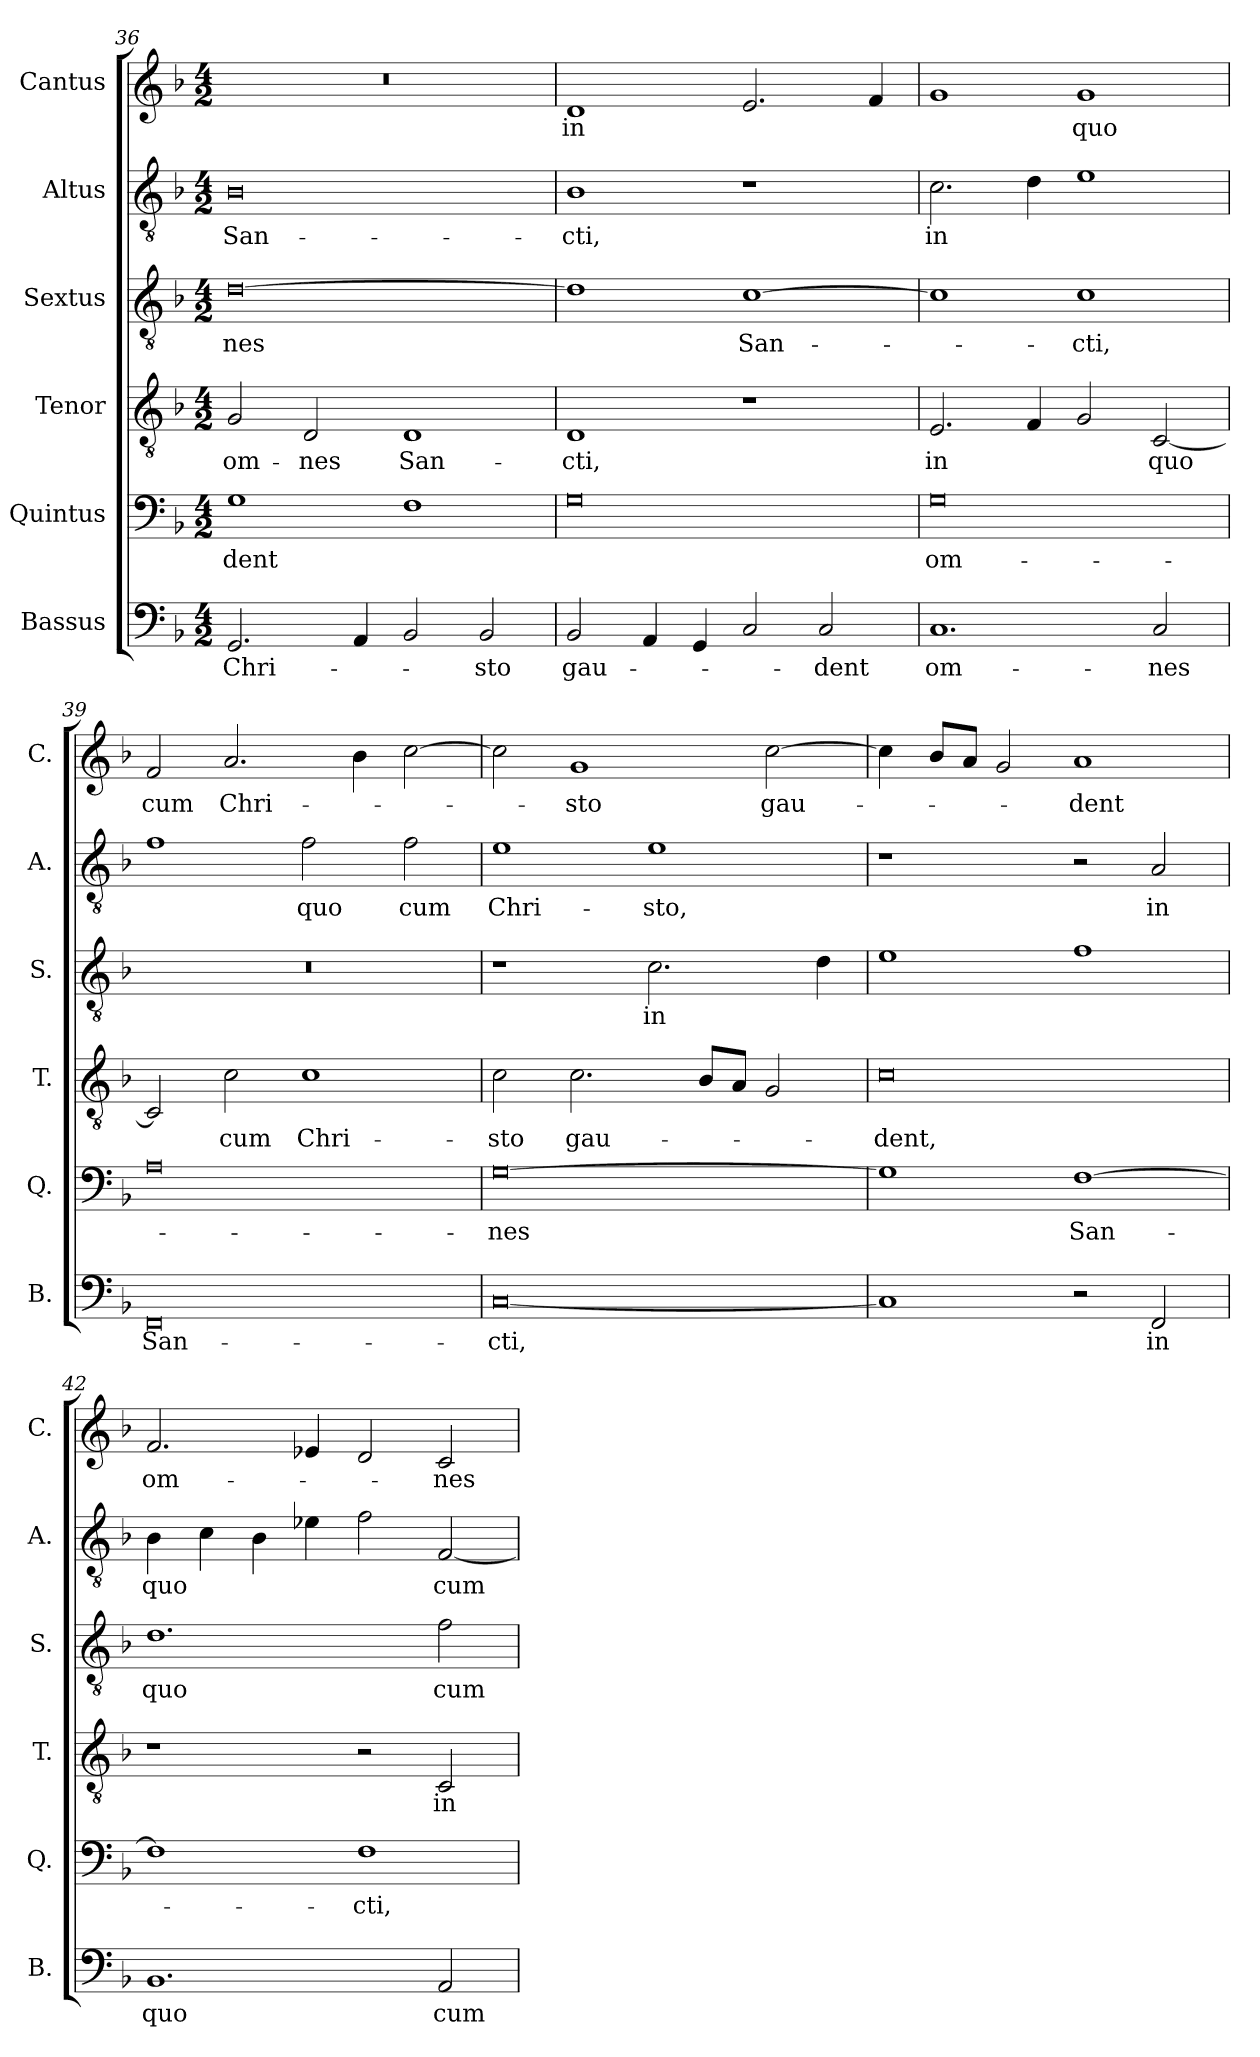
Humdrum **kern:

**kern	**text	**kern	**text	**kern	**text	**kern	**text	**kern	**text	**kern	**text
*part6	*part6	*part5	*part5	*part4	*part4	*part3	*part3	*part2	*part2	*part1	*part1
*staff6	*staff6	*staff5	*staff5	*staff4	*staff4	*staff3	*staff3	*staff2	*staff2	*staff1	*staff1
*I"Bassus	*	*I"Quintus	*	*I"Tenor	*	*I"Sextus	*	*I"Altus	*	*I"Cantus	*
*I'B.	*	*I'Q.	*	*I'T.	*	*I'S.	*	*I'A.	*	*I'C.	*
!!LO:LB:g=z
*clefF4	*	*clefF4	*	*clefGv2	*	*clefGv2	*	*clefGv2	*	*clefG2	*
*k[b-]	*	*k[b-]	*	*k[b-]	*	*k[b-]	*	*k[b-]	*	*k[b-]	*
*M4/2	*	*M4/2	*	*M4/2	*	*M4/2	*	*M4/2	*	*M4/2	*
=36	=36	=36	=36	=36	=36	=36	=36	=36	=36	=36	=36
2.GG/	Chri-	1G	-dent	2G/	om-	[0d	-nes	0B-	San-	0r	.
.	.	.	.	2D/	-nes	.	.	.	.	.	.
4AA/	.	.	.	.	.	.	.	.	.	.	.
2BB-/	.	1F	.	1D	San-	.	.	.	.	.	.
2BB-/	-sto	.	.	.	.	.	.	.	.	.	.
=37	=37	=37	=37	=37	=37	=37	=37	=37	=37	=37	=37
2BB-/	gau-	0G	.	1D	-cti,	1d]	.	1B-	-cti,	1d	in
4AA/	.	.	.	.	.	.	.	.	.	.	.
4GG/	.	.	.	.	.	.	.	.	.	.	.
2C/	.	.	.	1r	.	[1c	San-	1r	.	2.e/	.
2C/	-dent	.	.	.	.	.	.	.	.	.	.
.	.	.	.	.	.	.	.	.	.	4f/	.
=38	=38	=38	=38	=38	=38	=38	=38	=38	=38	=38	=38
1.C	om-	0G	om-	2.E/	in	1c]	.	2.c\	in	1g	.
.	.	.	.	4F/	.	.	.	4d\	.	.	.
.	.	.	.	2G/	.	1c	-cti,	1e	.	1g	quo
2C/	-nes	.	.	[2C/	quo	.	.	.	.	.	.
=39	=39	=39	=39	=39	=39	=39	=39	=39	=39	=39	=39
0FF	San-	0A	.	2C/]	.	0r	.	1f	.	2f/	cum
.	.	.	.	2c\	cum	.	.	.	.	2.a/	Chri-
.	.	.	.	1c	Chri-	.	.	2f\	quo	.	.
.	.	.	.	.	.	.	.	.	.	4b-\	.
.	.	.	.	.	.	.	.	2f\	cum	[2cc\	.
=40	=40	=40	=40	=40	=40	=40	=40	=40	=40	=40	=40
[0C	cti,	[0G	-nes	2c\	-sto	1r	.	1e	Chri-	2cc\]	.
.	.	.	.	2.c\	gau-	.	.	.	.	1g	-sto
.	.	.	.	.	.	2.c\	in	1e	-sto,	.	.
.	.	.	.	8B-/L	.	.	.	.	.	.	.
.	.	.	.	8A/J	.	.	.	.	.	.	.
.	.	.	.	2G/	.	.	.	.	.	[2cc\	gau-
.	.	.	.	.	.	4d\	.	.	.	.	.
=41	=41	=41	=41	=41	=41	=41	=41	=41	=41	=41	=41
1C]	.	1G]	.	0c	-dent,	1e	.	1r	.	4cc\]	.
.	.	.	.	.	.	.	.	.	.	8b-/L	.
.	.	.	.	.	.	.	.	.	.	8a/J	.
.	.	.	.	.	.	.	.	.	.	2g/	.
2r	.	[1F	San-	.	.	1f	.	2r	.	1a	-dent
2FF/	in	.	.	.	.	.	.	2A/	in	.	.
!!LO:PB:g=z
=42	=42	=42	=42	=42	=42	=42	=42	=42	=42	=42	=42
1.BB-	quo	1F]	.	1r	.	1.d	quo	4B-\	quo	2.f/	om-
.	.	.	.	.	.	.	.	4c\	.	.	.
.	.	.	.	.	.	.	.	4B-\	.	.	.
.	.	.	.	.	.	.	.	4e-X\	.	4e-X/	.
.	.	1F	-cti,	2r	.	.	.	2f\	.	2d/	.
2AA/	cum	.	.	2C/	in	2f\	cum	[2F/	cum	2c/	-nes
=	=	=	=	=	=	=	=	=	=	=	=
*-	*-	*-	*-	*-	*-	*-	*-	*-	*-	*-	*-
